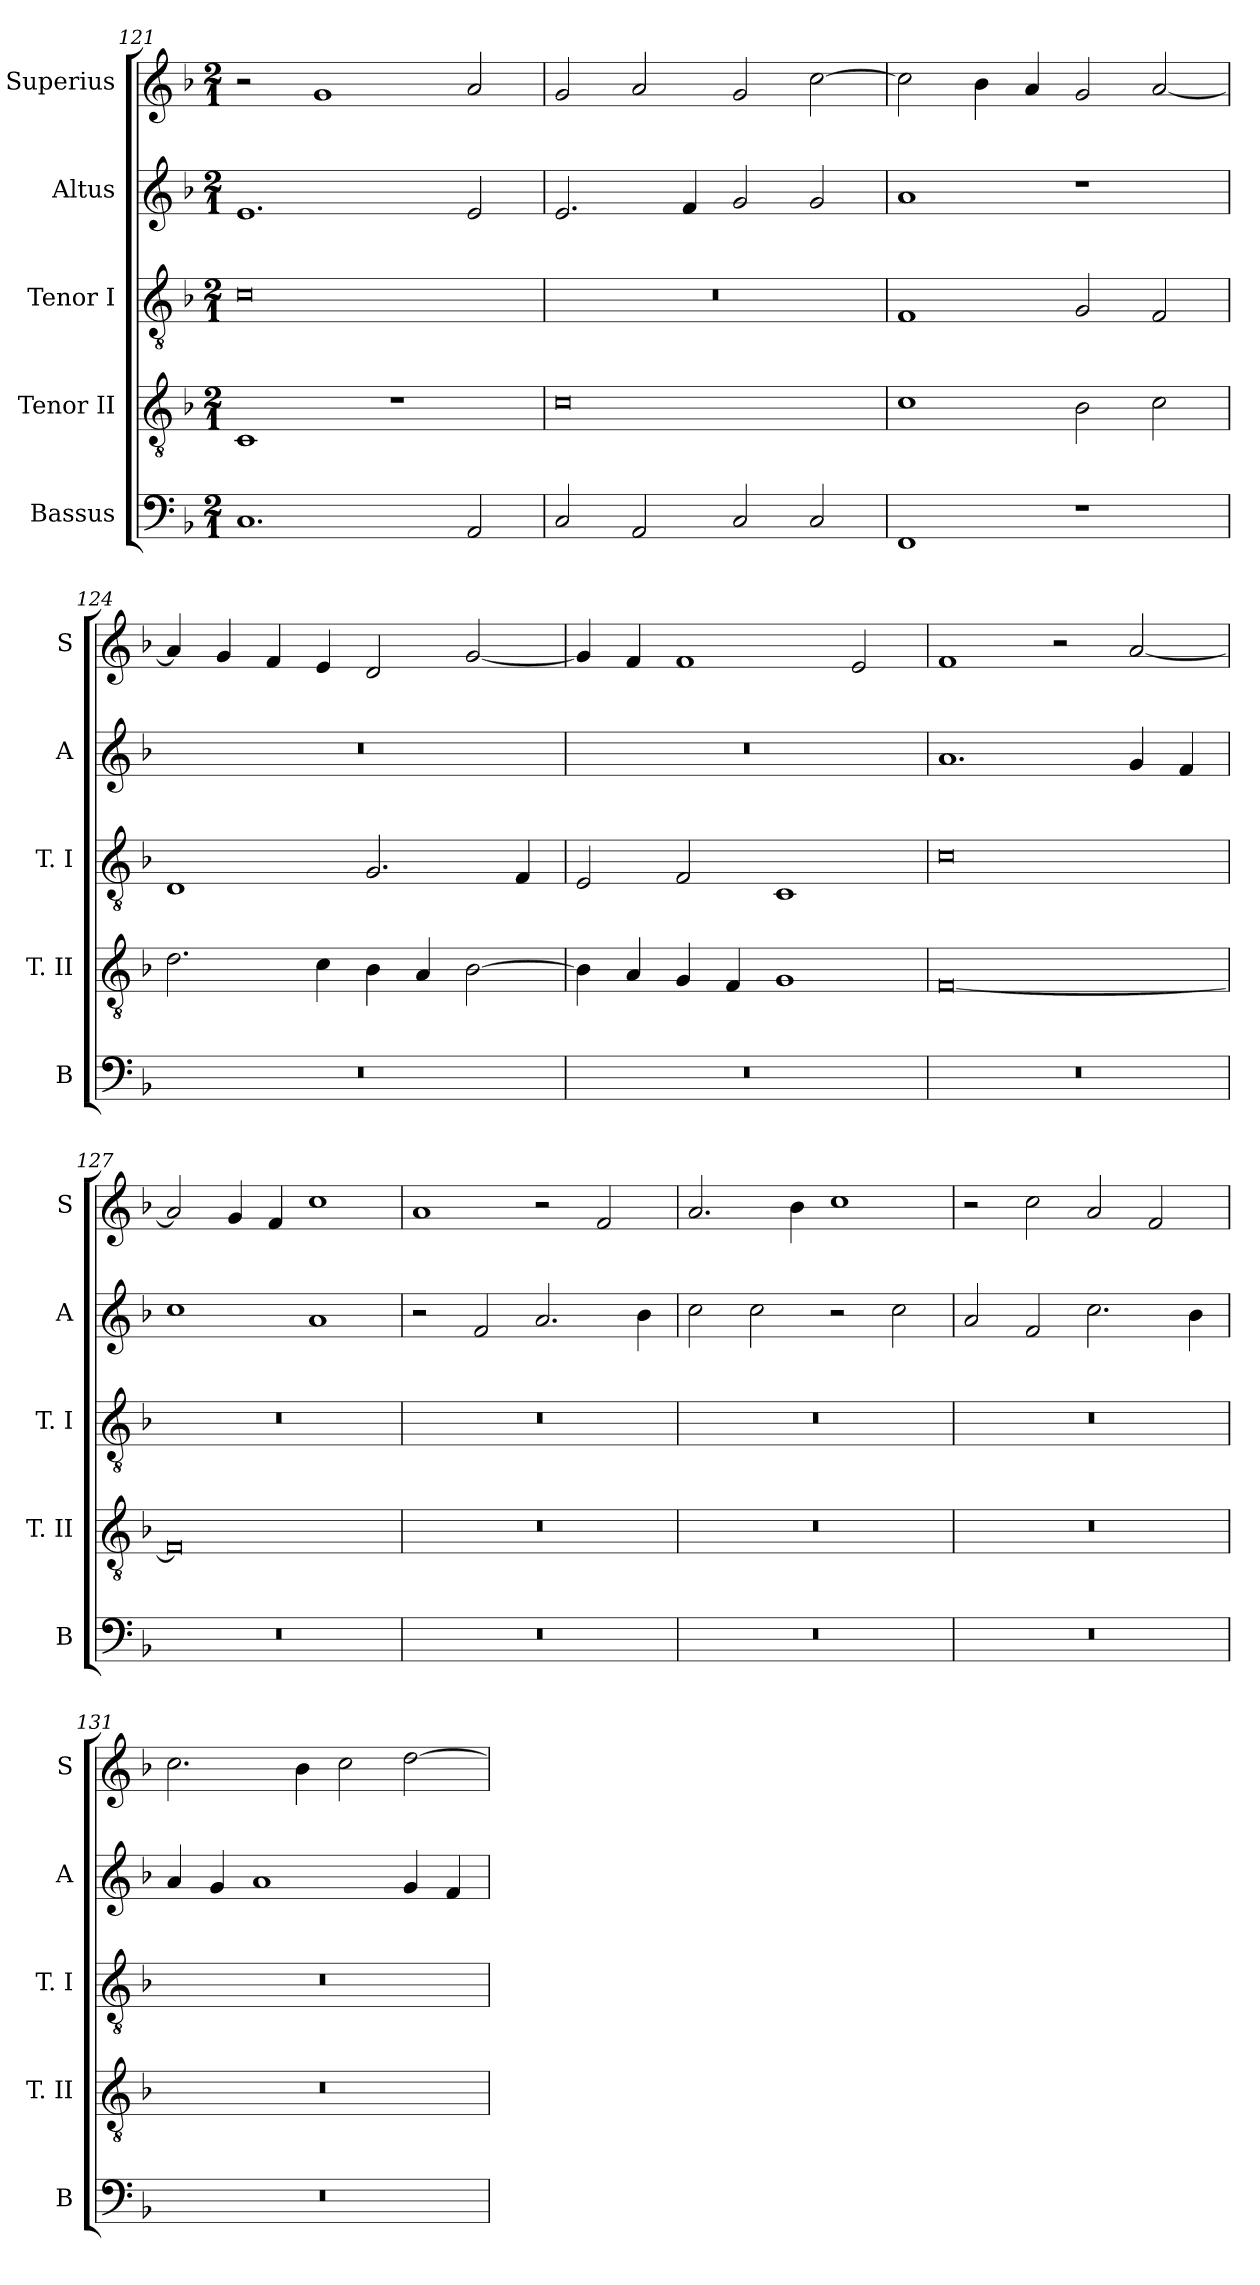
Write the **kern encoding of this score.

**kern	**kern	**kern	**kern	**kern
*part5	*part4	*part3	*part2	*part1
*staff5	*staff4	*staff3	*staff2	*staff1
*I"Bassus	*I"Tenor II	*I"Tenor I	*I"Altus	*I"Superius
*I'B	*I'T. II	*I'T. I	*I'A	*I'S
*clefF4	*clefGv2	*clefGv2	*clefG2	*clefG2
*k[b-]	*k[b-]	*k[b-]	*k[b-]	*k[b-]
*F:	*F:	*F:	*F:	*F:
*M2/1	*M2/1	*M2/1	*M2/1	*M2/1
=121	=121	=121	=121	=121
1.C	1C	0c	1.e	2r
.	.	.	.	1g
.	1r	.	.	.
2AA	.	.	2e	2a
=122	=122	=122	=122	=122
2C	0c	0r	2.e	2g
2AA	.	.	.	2a
.	.	.	4f	.
2C	.	.	2g	2g
2C	.	.	2g	[2cc
=123	=123	=123	=123	=123
1FF	1c	1F	1a	2cc]
.	.	.	.	4b-
.	.	.	.	4a
1r	2B-	2G	1r	2g
.	2c	2F	.	[2a
=124	=124	=124	=124	=124
0r	2.d	1D	0r	4a]
.	.	.	.	4g
.	.	.	.	4f
.	4c	.	.	4e
.	4B-	2.G	.	2d
.	4A	.	.	.
.	[2B-	.	.	[2g
.	.	4F	.	.
=125	=125	=125	=125	=125
0r	4B-]	2E	0r	4g]
.	4A	.	.	4f
.	4G	2F	.	1f
.	4F	.	.	.
.	1G	1C	.	.
.	.	.	.	2e
=126	=126	=126	=126	=126
0r	[0F	0c	1.a	1f
.	.	.	.	2r
.	.	.	4g	[2a
.	.	.	4f	.
=127	=127	=127	=127	=127
0r	0F]	0r	1cc	2a]
.	.	.	.	4g
.	.	.	.	4f
.	.	.	1a	1cc
=128	=128	=128	=128	=128
0r	0r	0r	2r	1a
.	.	.	2f	.
.	.	.	2.a	2r
.	.	.	.	2f
.	.	.	4b-	.
=129	=129	=129	=129	=129
0r	0r	0r	2cc	2.a
.	.	.	2cc	.
.	.	.	.	4b-
.	.	.	2r	1cc
.	.	.	2cc	.
=130	=130	=130	=130	=130
0r	0r	0r	2a	2r
.	.	.	2f	2cc
.	.	.	2.cc	2a
.	.	.	.	2f
.	.	.	4b-	.
=131	=131	=131	=131	=131
0r	0r	0r	4a	2.cc
.	.	.	4g	.
.	.	.	1a	.
.	.	.	.	4b-
.	.	.	.	2cc
.	.	.	4g	[2dd
.	.	.	4f	.
=	=	=	=	=
*-	*-	*-	*-	*-
